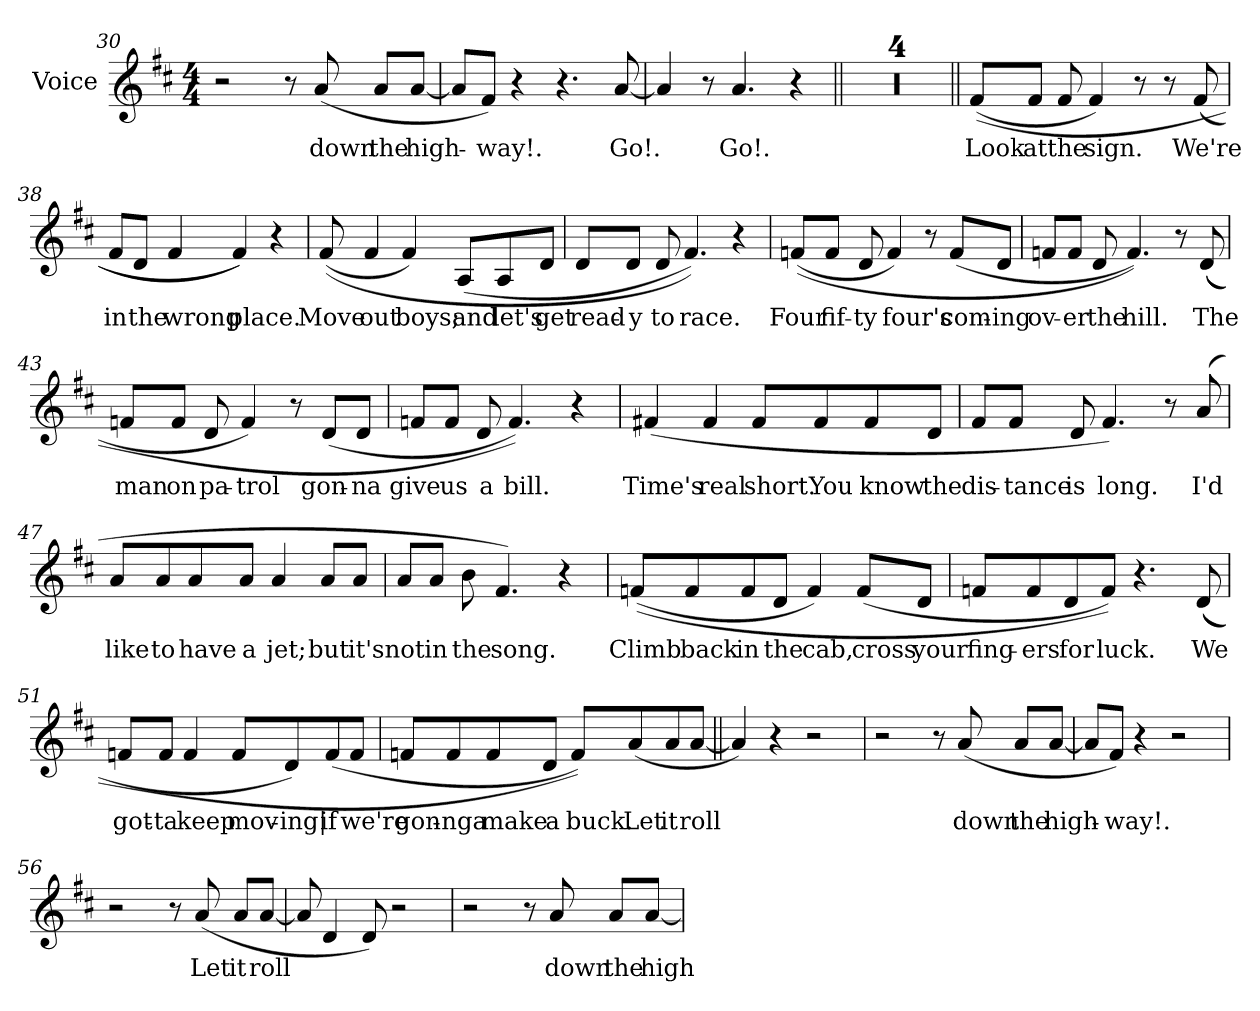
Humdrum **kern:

**kern	**text
*part1	*part1
*staff1	*staff1
*I"Voice	*
*I'Voice	*
*clefG2	*
*k[f#c#]	*
*D:	*
*M4/4	*
=30	=30
2r	.
8r	.
!	!LO:LY:b:color=#000000
(8ai/	down
!	!LO:LY:b:color=#000000
8ai/L	the
!	!LO:LY:b:color=#000000
[8ai/J	high-
!!LO:LB:g=z
=31	=31
8ai/L]	.
!	!LO:LY:b:color=#000000
8f#i/J)	-way!.
4r	.
4.r	.
!	!LO:LY:b:color=#000000
[8ai/	Go!.
=32	=32
4ai/]	.
8r	.
!	!LO:LY:b:color=#000000
4.ai/	Go!.
4r	.
=33||	=33||
1r	.
=34	=34
1r	.
=35	=35
1r	.
=36	=36
1r	.
!!LO:LB:g=z
=37||	=37||
!	!LO:LY:b:color=#000000
((8f#i/L	Look
!	!LO:LY:b:color=#000000
8f#i/J	at
!	!LO:LY:b:color=#000000
8f#i/	the
!	!LO:LY:b:color=#000000
4f#i/)	sign.
8r	.
8r	.
!	!LO:LY:b:color=#000000
(8f#i/	We're
=38	=38
!	!LO:LY:b:color=#000000
8f#i/L	in
!	!LO:LY:b:color=#000000
8di/J	the
!	!LO:LY:b:color=#000000
4f#i/	wrong
!	!LO:LY:b:color=#000000
4f#i/))	place.
4r	.
=39	=39
!	!LO:LY:b:color=#000000
((8f#i/	Move
!	!LO:LY:b:color=#000000
4f#i/	out
!	!LO:LY:b:color=#000000
4f#i/)	boys;
!	!LO:LY:b:color=#000000
(8Ai/L	and
!	!LO:LY:b:color=#000000
8Ai/	let's
!	!LO:LY:b:color=#000000
8di/J	get
=40	=40
!	!LO:LY:b:color=#000000
8di/L	read-
!	!LO:LY:b:color=#000000
8di/J	-y
!	!LO:LY:b:color=#000000
8di/	to
!	!LO:LY:b:color=#000000
4.f#i/))	race.
4r	.
!!LO:PB:g=z
=41	=41
!	!LO:LY:b:color=#000000
((8fni/L	Four
!	!LO:LY:b:color=#000000
8fi/J	fif-
!	!LO:LY:b:color=#000000
8di/	-ty
!	!LO:LY:b:color=#000000
4fi/)	four's
8r	.
!	!LO:LY:b:color=#000000
(8fi/L	com-
!	!LO:LY:b:color=#000000
8di/J	-ing
=42	=42
!	!LO:LY:b:color=#000000
8fni/L	ov-
!	!LO:LY:b:color=#000000
8fi/J	-er
!	!LO:LY:b:color=#000000
8di/	the
!	!LO:LY:b:color=#000000
4.fi/))	hill.
8r	.
!	!LO:LY:b:color=#000000
((8di/	The
=43	=43
!	!LO:LY:b:color=#000000
8fni/L	man
!	!LO:LY:b:color=#000000
8fi/J	on
!	!LO:LY:b:color=#000000
8di/	pa-
!	!LO:LY:b:color=#000000
4fi/)	-trol
8r	.
!	!LO:LY:b:color=#000000
(8di/L	gon-
!	!LO:LY:b:color=#000000
8di/J	-na
=44	=44
!	!LO:LY:b:color=#000000
8fni/L	give
!	!LO:LY:b:color=#000000
8fi/J	us
!	!LO:LY:b:color=#000000
8di/	a
!	!LO:LY:b:color=#000000
4.fi/))	bill.
4r	.
!!LO:LB:g=z
=45	=45
!	!LO:LY:b:color=#000000
(4f#Xi/	Time's
!	!LO:LY:b:color=#000000
4f#i/	real
!	!LO:LY:b:color=#000000
8f#i/L	short.
!	!LO:LY:b:color=#000000
8f#i/	You
!	!LO:LY:b:color=#000000
8f#i/	know
!	!LO:LY:b:color=#000000
8di/J	the
=46	=46
!	!LO:LY:b:color=#000000
8f#i/L	dis-
!	!LO:LY:b:color=#000000
8f#i/J	-tance
!	!LO:LY:b:color=#000000
8di/	is
!	!LO:LY:b:color=#000000
4.f#i/)	long.
8r	.
!	!LO:LY:b:color=#000000
(8ai/	I'd
=47	=47
!	!LO:LY:b:color=#000000
8ai/L	like
!	!LO:LY:b:color=#000000
8ai/	to
!	!LO:LY:b:color=#000000
8ai/	have
!	!LO:LY:b:color=#000000
8ai/J	a
!	!LO:LY:b:color=#000000
4ai/	jet;
!	!LO:LY:b:color=#000000
8ai/L	but
!	!LO:LY:b:color=#000000
8ai/J	it's
!!LO:LB:g=z
=48	=48
!	!LO:LY:b:color=#000000
8ai/L	not
!	!LO:LY:b:color=#000000
8ai/J	in
!	!LO:LY:b:color=#000000
8bi\	the
!	!LO:LY:b:color=#000000
4.f#i/)	song.
4r	.
=49	=49
!	!LO:LY:b:color=#000000
((8fni/L	Climb
!	!LO:LY:b:color=#000000
8fi/	back
!	!LO:LY:b:color=#000000
8fi/	in
!	!LO:LY:b:color=#000000
8di/J	the
!	!LO:LY:b:color=#000000
4fi/)	cab,
!	!LO:LY:b:color=#000000
(8fi/L	cross
!	!LO:LY:b:color=#000000
8di/J	your
=50	=50
!	!LO:LY:b:color=#000000
8fni/L	fing-
!	!LO:LY:b:color=#000000
8fi/	-ers
!	!LO:LY:b:color=#000000
8di/	for
!	!LO:LY:b:color=#000000
8fi/J))	luck.
4.r	.
!	!LO:LY:b:color=#000000
((8di/	We
!!LO:LB:g=z
=51	=51
!	!LO:LY:b:color=#000000
8fni/L	got-
!	!LO:LY:b:color=#000000
8fi/J	-ta
!	!LO:LY:b:color=#000000
4fi/	keep
!	!LO:LY:b:color=#000000
8fi/L	mov-
!	!LO:LY:b:color=#000000
8di/)	-ing|
!	!LO:LY:b:color=#000000
(8fi/	if
!	!LO:LY:b:color=#000000
8fi/J	we're
=52	=52
!	!LO:LY:b:color=#000000
8fni/L	gon-
!	!LO:LY:b:color=#000000
8fi/	-nga
!	!LO:LY:b:color=#000000
8fi/	make
!	!LO:LY:b:color=#000000
8di/J	a
!	!LO:LY:b:color=#000000
8fi/L))	buck.
!	!LO:LY:b:color=#000000
(8ai/	Let
!	!LO:LY:b:color=#000000
8ai/	it
!	!LO:LY:b:color=#000000
[8ai/J	roll
=53||	=53||
4ai/])	.
4r	.
2r	.
!!LO:LB:g=z
=54	=54
2r	.
8r	.
!	!LO:LY:b:color=#000000
(8ai/	down
!	!LO:LY:b:color=#000000
8ai/L	the
!	!LO:LY:b:color=#000000
[8ai/J	high-
=55	=55
8ai/L]	.
!	!LO:LY:b:color=#000000
8f#i/J)	-way!.
4r	.
2r	.
=56	=56
2r	.
8r	.
!	!LO:LY:b:color=#000000
(8ai/	Let
!	!LO:LY:b:color=#000000
8ai/L	it
!	!LO:LY:b:color=#000000
[8ai/J	roll
=57	=57
8ai/]	.
4di/	.
8di/)	.
2r	.
!!LO:LB:g=z
=58	=58
2r	.
8r	.
!	!LO:LY:b:color=#000000
8ai/	down
!	!LO:LY:b:color=#000000
8ai/L	the
!	!LO:LY:b:color=#000000
[8ai/J	high-
=	=
*-	*-
